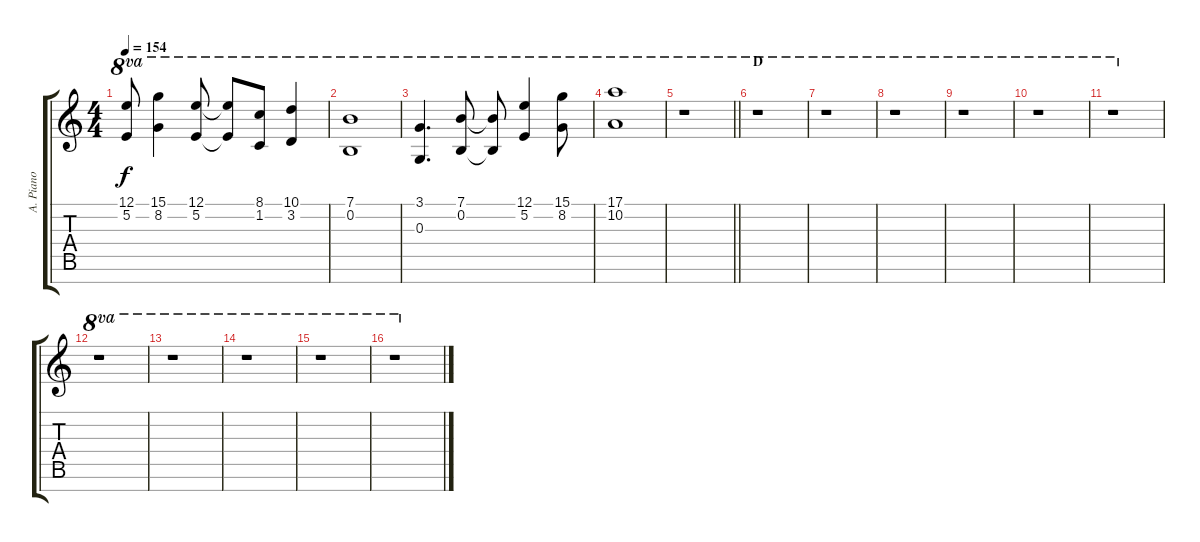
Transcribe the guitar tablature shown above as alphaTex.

\track ("A. Piano" "A. Piano") {instrument acousticgrandpiano}
\staff {score tabs}
\tuning (E5 B4 G4 D4 A3 E3 B2) {hide}
\ts (4 4)
\tempo 154
\clef g2
\ks c
(12.1{t} 5.2{t}).8{ot 8va dy f} (15.1 8.2).4{ot 8va} (12.1 5.2).8{ot 8va} (12.1{t} 5.2{t}).8{ot 8va} (8.1 1.2).8{ot 8va} (10.1 3.2).4{ot 8va} |
(7.1 0.2).1{ot 8va} |
(3.1 0.3).4{d ot 8va} (7.1 0.2).8{ot 8va} (7.1{t} 0.2{t}).8{ot 8va} (12.1 5.2).4{ot 8va} (15.1 8.2).8{ot 8va} |
(17.1 10.2).1{ot 8va} |
\barLineRight lightlight
r.1{ot 8va} |
\section ("" "D")
r.1{ot 8va} |
r.1{ot 8va} |
r.1{ot 8va} |
r.1{ot 8va} |
r.1{ot 8va} |
r.1{ot 8va} |
r.1{ot 8va} |
r.1{ot 8va} |
r.1{ot 8va} |
r.1{ot 8va} |
r.1{ot 8va}
